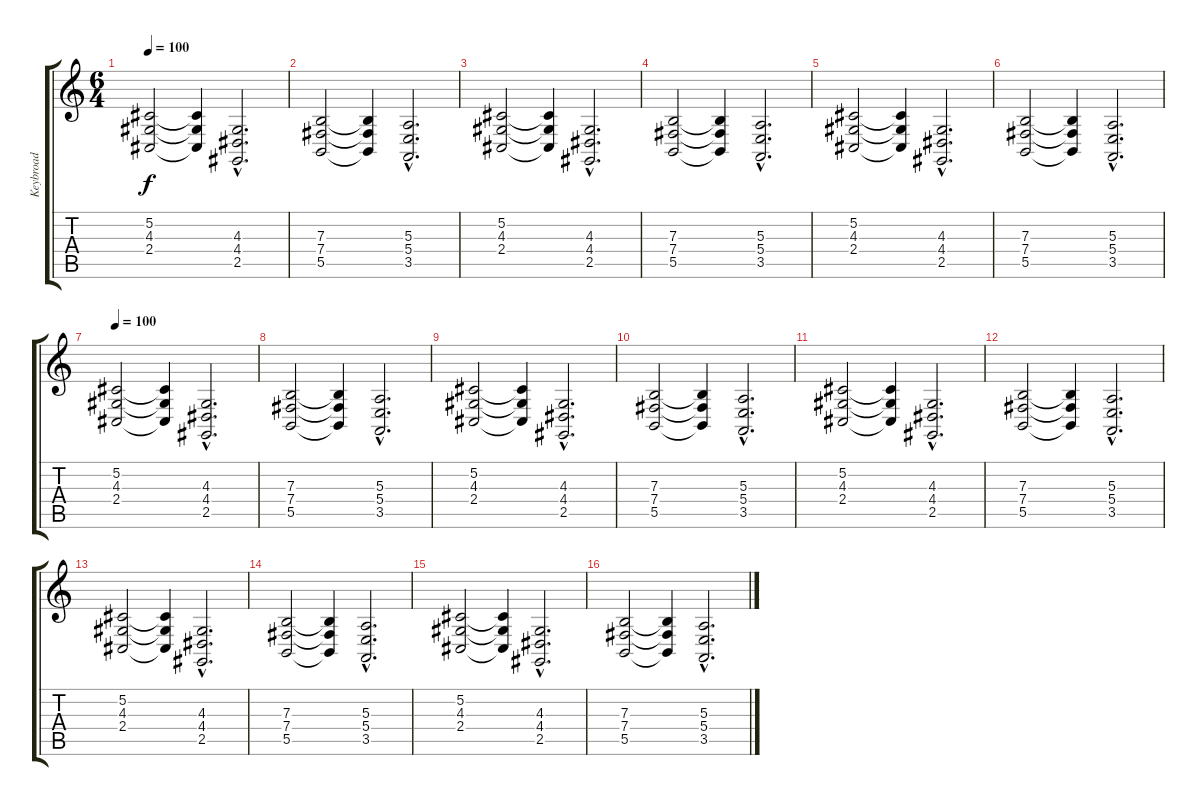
\track ("Keybroad" "Keybroad") {instrument churchorgan}
\staff {score tabs}
\tuning (Db4 Ab3 E3 B2 Gb2 Db2) {hide}
\ts (6 4)
\tempo 100
\clef g2
\ks c
(5.2 4.3 2.4).2{dy f} (5.2{t} 4.3{t} 2.4{t}).4 (4.3{hac} 4.4{hac} 2.5{hac}).2{d} |
(7.3 7.4 5.5).2 (7.3{t} 7.4{t} 5.5{t}).4 (5.3{hac} 5.4{hac} 3.5{hac}).2{d} |
(5.2 4.3 2.4).2 (5.2{t} 4.3{t} 2.4{t}).4 (4.3{hac} 4.4{hac} 2.5{hac}).2{d} |
(7.3 7.4 5.5).2 (7.3{t} 7.4{t} 5.5{t}).4 (5.3{hac} 5.4{hac} 3.5{hac}).2{d} |
(5.2 4.3 2.4).2 (5.2{t} 4.3{t} 2.4{t}).4 (4.3{hac} 4.4{hac} 2.5{hac}).2{d} |
(7.3 7.4 5.5).2 (7.3{t} 7.4{t} 5.5{t}).4 (5.3{hac} 5.4{hac} 3.5{hac}).2{d} |
\tempo 100
(5.2 4.3 2.4).2 (5.2{t} 4.3{t} 2.4{t}).4 (4.3{hac} 4.4{hac} 2.5{hac}).2{d} |
(7.3 7.4 5.5).2 (7.3{t} 7.4{t} 5.5{t}).4 (5.3{hac} 5.4{hac} 3.5{hac}).2{d} |
(5.2 4.3 2.4).2 (5.2{t} 4.3{t} 2.4{t}).4 (4.3{hac} 4.4{hac} 2.5{hac}).2{d} |
(7.3 7.4 5.5).2 (7.3{t} 7.4{t} 5.5{t}).4 (5.3{hac} 5.4{hac} 3.5{hac}).2{d} |
(5.2 4.3 2.4).2 (5.2{t} 4.3{t} 2.4{t}).4 (4.3{hac} 4.4{hac} 2.5{hac}).2{d} |
(7.3 7.4 5.5).2 (7.3{t} 7.4{t} 5.5{t}).4 (5.3{hac} 5.4{hac} 3.5{hac}).2{d} |
(5.2 4.3 2.4).2 (5.2{t} 4.3{t} 2.4{t}).4 (4.3{hac} 4.4{hac} 2.5{hac}).2{d} |
(7.3 7.4 5.5).2 (7.3{t} 7.4{t} 5.5{t}).4 (5.3{hac} 5.4{hac} 3.5{hac}).2{d} |
(5.2 4.3 2.4).2 (5.2{t} 4.3{t} 2.4{t}).4 (4.3{hac} 4.4{hac} 2.5{hac}).2{d} |
(7.3 7.4 5.5).2 (7.3{t} 7.4{t} 5.5{t}).4 (5.3{hac} 5.4{hac} 3.5{hac}).2{d}
